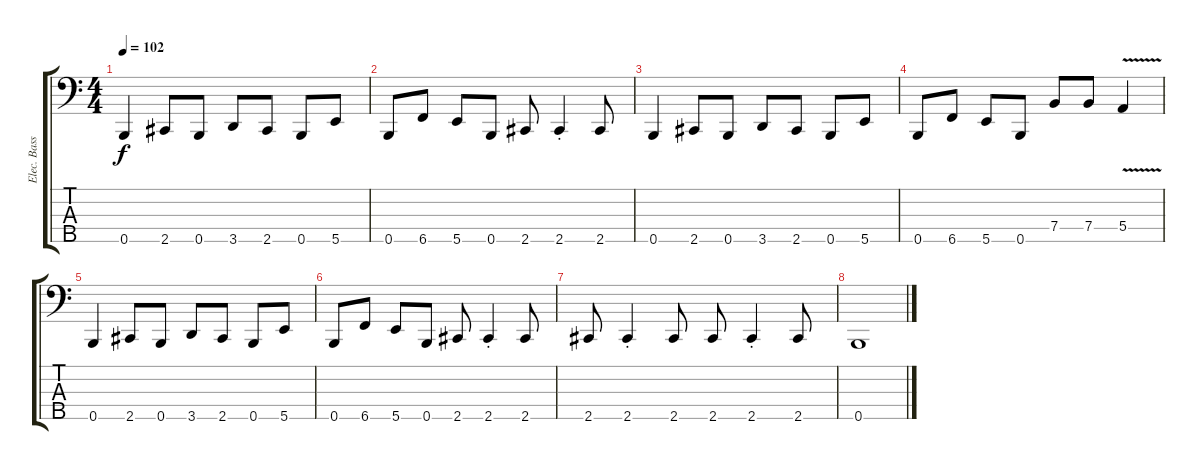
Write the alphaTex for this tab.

\track ("Elec. Bass" "Elec. Bass") {instrument electricbasspick}
\staff {score tabs}
\tuning (G2 D2 A1 E1 B0) {hide}
\ts (4 4)
\tempo 102
\clef f4
\ks c
0.5.4{dy f} 2.5.8 0.5.8 3.5.8 2.5.8 0.5.8 5.5.8 |
0.5.8 6.5.8 5.5.8 0.5.8 2.5.8 2.5{st}.4 2.5.8 |
0.5.4 2.5.8 0.5.8 3.5.8 2.5.8 0.5.8 5.5.8 |
0.5.8 6.5.8 5.5.8 0.5.8 7.4.8 7.4.8 5.4{v}.4 |
0.5.4 2.5.8 0.5.8 3.5.8 2.5.8 0.5.8 5.5.8 |
0.5.8 6.5.8 5.5.8 0.5.8 2.5.8 2.5{st}.4 2.5.8 |
2.5.8 2.5{st}.4 2.5.8 2.5.8 2.5{st}.4 2.5.8 |
0.5.1
